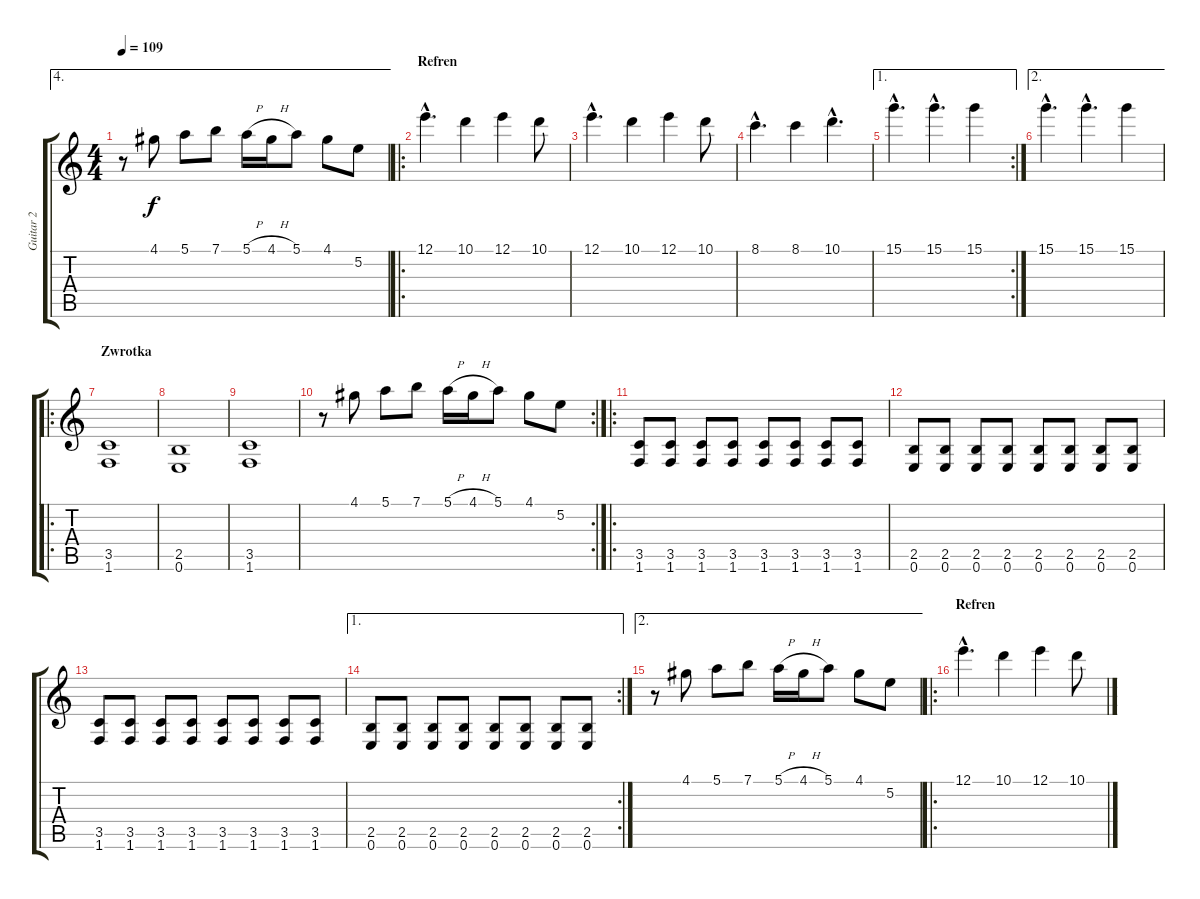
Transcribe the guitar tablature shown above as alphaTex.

\track ("Guitar 2" "Guitar 2") {instrument overdrivenguitar}
\staff {score tabs}
\tuning (E4 B3 G3 D3 A2 E2) {hide}
\ae 4
\ts (4 4)
\tempo 109
\clef g2
\ks c
r.8{dy f} 4.1.8 5.1.8 7.1.8 5.1{h}.16 4.1{h}.16 5.1.8 4.1.8 5.2.8 |
\ro
\section ("" "Refren")
12.1{hac}.4{d} 10.1.4 12.1.4 10.1.8 |
12.1{hac}.4{d} 10.1.4 12.1.4 10.1.8 |
8.1{hac}.4{d} 8.1.4 10.1{hac}.4{d} |
\ae 1
\rc 2
15.1{hac}.4{d} 15.1{hac}.4{d} 15.1.4 |
\ae 2
15.1{hac}.4{d} 15.1{hac}.4{d} 15.1.4 |
\ro
\section ("" "Zwrotka")
(3.5 1.6).1 |
(2.5 0.6).1 |
(3.5 1.6).1 |
\rc 2
r.8 4.1.8 5.1.8 7.1.8 5.1{h}.16 4.1{h}.16 5.1.8 4.1.8 5.2.8 |
\ro
(3.5 1.6).8 (3.5 1.6).8 (3.5 1.6).8 (3.5 1.6).8 (3.5 1.6).8 (3.5 1.6).8 (3.5 1.6).8 (3.5 1.6).8 |
(2.5 0.6).8 (2.5 0.6).8 (2.5 0.6).8 (2.5 0.6).8 (2.5 0.6).8 (2.5 0.6).8 (2.5 0.6).8 (2.5 0.6).8 |
(3.5 1.6).8 (3.5 1.6).8 (3.5 1.6).8 (3.5 1.6).8 (3.5 1.6).8 (3.5 1.6).8 (3.5 1.6).8 (3.5 1.6).8 |
\ae 1
\rc 2
(2.5 0.6).8 (2.5 0.6).8 (2.5 0.6).8 (2.5 0.6).8 (2.5 0.6).8 (2.5 0.6).8 (2.5 0.6).8 (2.5 0.6).8 |
\ae 2
r.8 4.1.8 5.1.8 7.1.8 5.1{h}.16 4.1{h}.16 5.1.8 4.1.8 5.2.8 |
\ro
\section ("" "Refren")
12.1{hac}.4{d} 10.1.4 12.1.4 10.1.8
